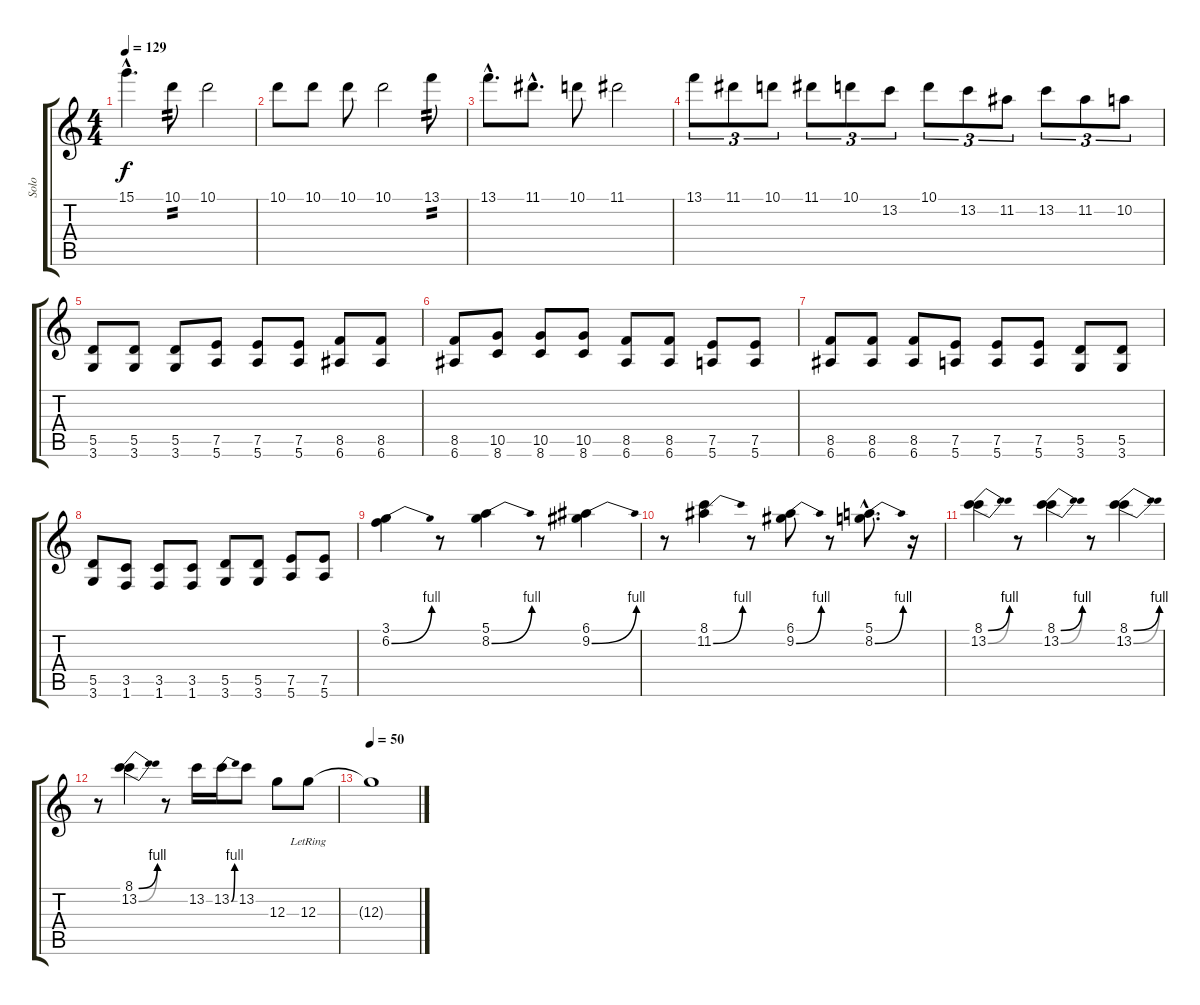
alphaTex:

\track ("Solo" "Solo") {instrument overdrivenguitar}
\staff {score tabs}
\tuning (E4 B3 G3 D3 A2 E2) {hide}
\ts (4 4)
\tempo 129
\clef g2
\ks c
15.1{hac}.4{d dy f} 10.1.8{tp 2} 10.1.2 |
10.1.8 10.1.8 10.1.8 10.1.2 13.1.8{tp 2} |
13.1{hac}.8{d} 11.1{hac}.8{d} 10.1.8 11.1.2 |
13.1.8{tu (3 2)} 11.1.8{tu (3 2)} 10.1.8{tu (3 2)} 11.1.8{tu (3 2)} 10.1.8{tu (3 2)} 13.2.8{tu (3 2)} 10.1.8{tu (3 2)} 13.2.8{tu (3 2)} 11.2.8{tu (3 2)} 13.2.8{tu (3 2)} 11.2.8{tu (3 2)} 10.2.8{tu (3 2)} |
(5.5 3.6).8{volume 11 instrument distortionguitar} (5.5 3.6).8 (5.5 3.6).8 (7.5 5.6).8 (7.5 5.6).8 (7.5 5.6).8 (8.5 6.6).8 (8.5 6.6).8 |
(8.5 6.6).8{volume 11} (10.5 8.6).8 (10.5 8.6).8 (10.5 8.6).8 (8.5 6.6).8 (8.5 6.6).8 (7.5 5.6).8 (7.5 5.6).8 |
(8.5 6.6).8{volume 11} (8.5 6.6).8 (8.5 6.6).8 (7.5 5.6).8 (7.5 5.6).8 (7.5 5.6).8 (5.5 3.6).8 (5.5 3.6).8 |
(5.5 3.6).8{volume 11} (3.5 1.6).8 (3.5 1.6).8 (3.5 1.6).8 (5.5 3.6).8 (5.5 3.6).8 (7.5 5.6).8 (7.5 5.6).8 |
(3.1 6.2{be (bend 0 0 60 4)}).4{volume 16} r.8 (5.1 8.2{be (bend 0 0 60 4)}).4 r.8 (6.1 9.2{be (bend 0 0 60 4)}).4 |
r.8 (8.1 11.2{be (bend 0 0 60 4)}).4 r.8 (6.1 9.2{be (bend 0 0 60 4)}).8 r.8 (5.1{hac} 8.2{be (bend 0 0 60 4) hac}).8{d} r.16 |
(8.1{be (bend 0 0 60 4)} 13.2{be (bend 0 0 60 4)}).4 r.8 (8.1{be (bend 0 0 60 4)} 13.2{be (bend 0 0 60 4)}).4 r.8 (8.1{be (bend 0 0 60 4)} 13.2{be (bend 0 0 60 4)}).4 |
r.8 (8.1{be (bend 0 0 60 4)} 13.2{be (bend 0 0 60 4)}).4 r.8 13.2.16 13.2{be (bend 0 0 60 4)}.16 13.2.8 12.3.8 12.3{lr}.8 |
\tempo 50
12.3{t}.1
